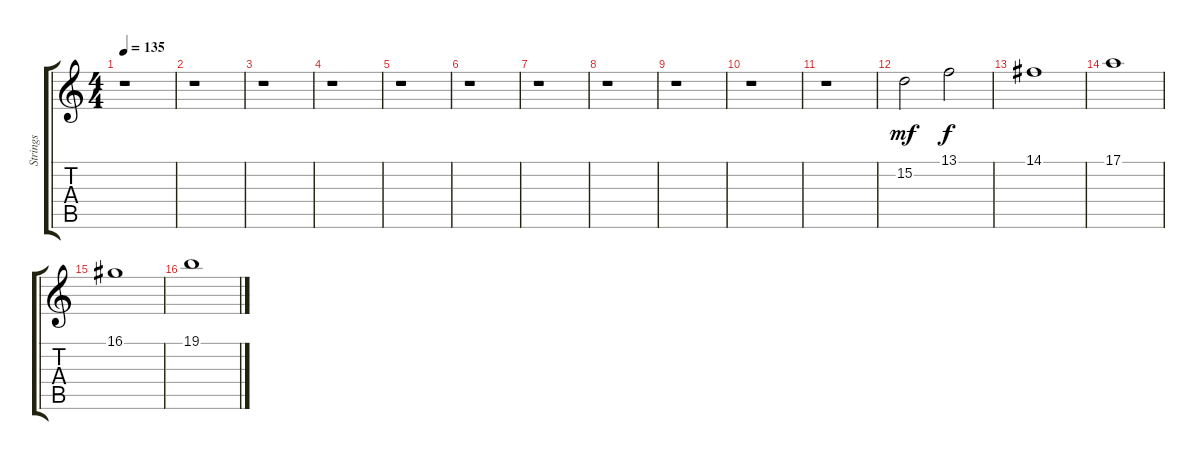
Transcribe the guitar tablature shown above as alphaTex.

\track ("Strings" "Strings") {instrument stringensemble1}
\staff {score tabs}
\tuning (E4 B3 G3 D3 A2 E2) {hide}
\ts (4 4)
\tempo 135
\clef g2
\ks c
r.1{dy mf} |
r.1 |
r.1 |
r.1 |
r.1 |
r.1 |
r.1 |
r.1 |
r.1 |
r.1 |
r.1 |
15.2.2 13.1.2{dy f} |
14.1.1 |
17.1.1 |
16.1.1 |
19.1.1
